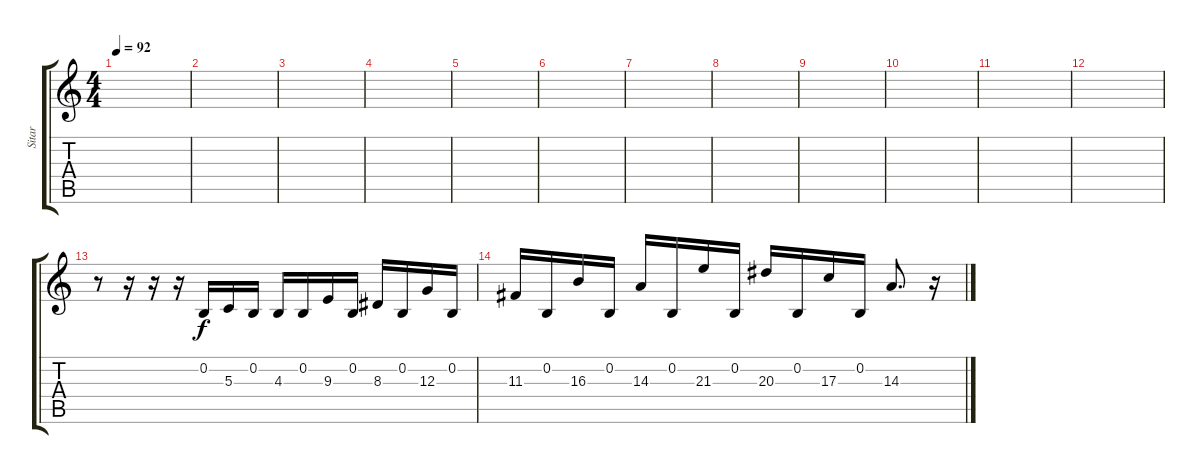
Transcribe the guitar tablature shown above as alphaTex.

\track ("Sitar" "Sitar") {instrument sitar}
\staff {score tabs}
\tuning (E4 B3 G3 D3 A2 E2) {hide}
\ts (4 4)
\tempo 92
\clef g2
\ks c
|
|
|
|
|
|
|
|
|
|
|
|
r.8 r.16 r.16 r.16 0.2.16 5.3.16 0.2.16 4.3.16 0.2.16 9.3.16 0.2.16 8.3.16 0.2.16 12.3.16 0.2.16 |
11.3.16 0.2.16 16.3.16 0.2.16 14.3.16 0.2.16 21.3.16 0.2.16 20.3.16 0.2.16 17.3.16 0.2.16 14.3.8{d} r.16
